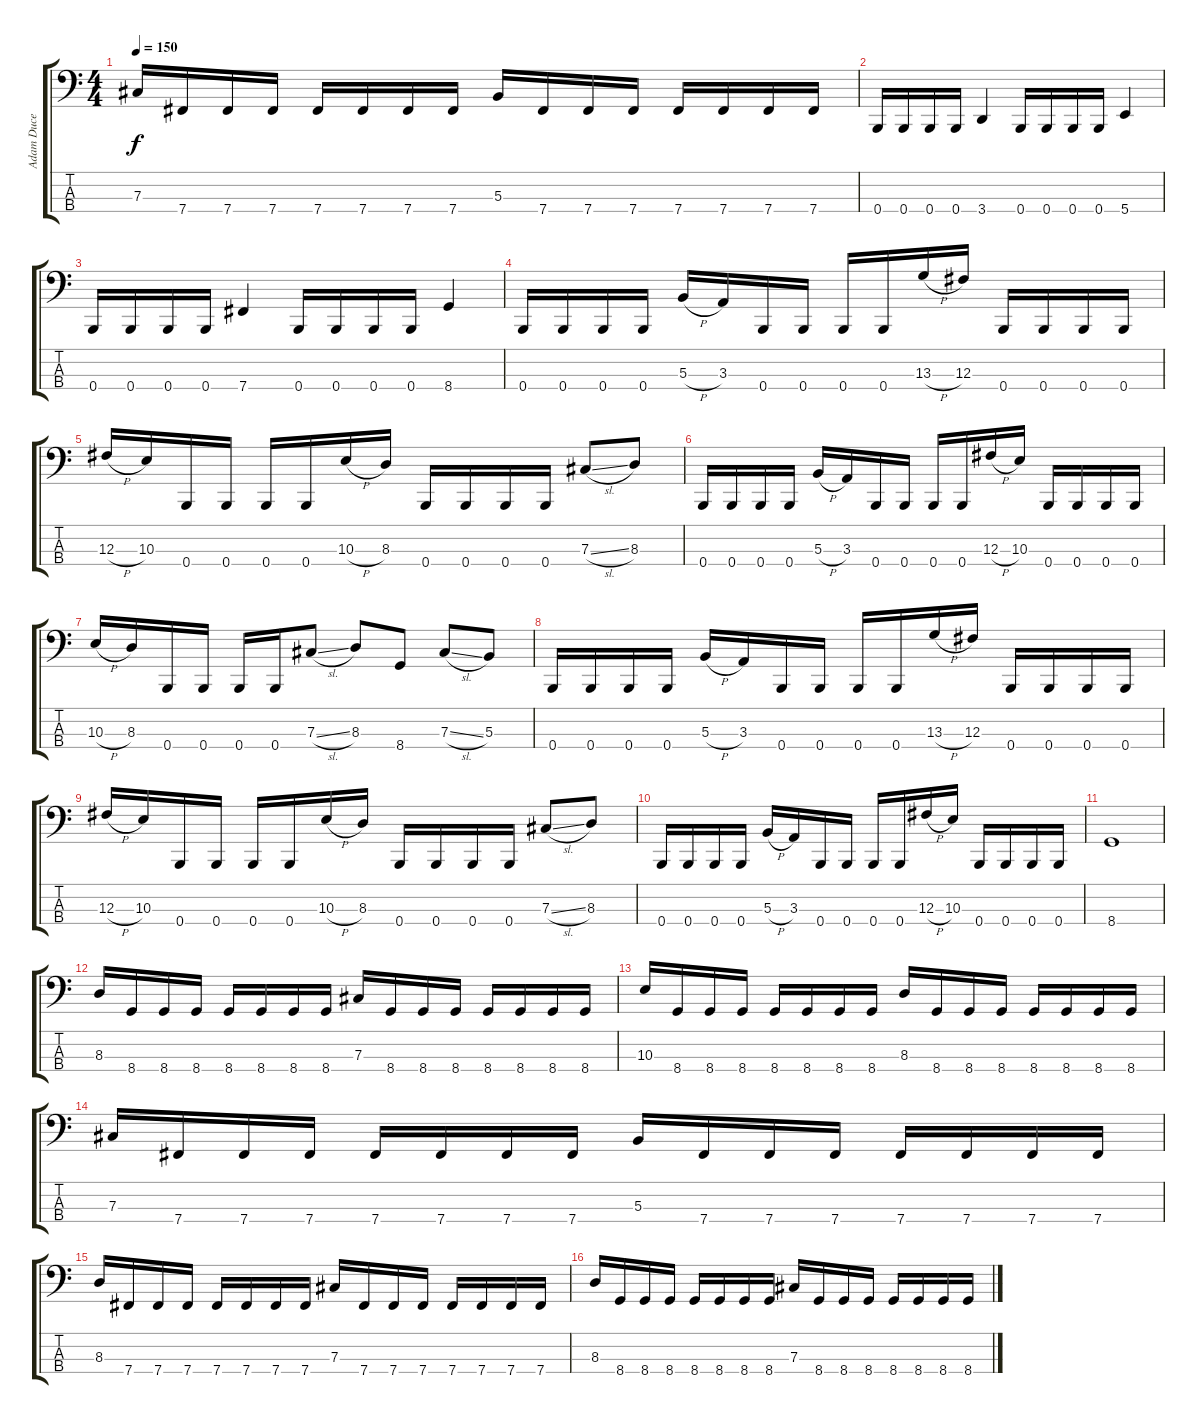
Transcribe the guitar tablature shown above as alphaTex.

\track ("Adam Duce" "Adam Duce") {instrument electricbassfinger}
\staff {score tabs}
\tuning (E2 B1 Gb1 B0) {hide}
\ts (4 4)
\tempo 150
\clef f4
\ks c
7.3.16{dy f} 7.4.16 7.4.16 7.4.16 7.4.16 7.4.16 7.4.16 7.4.16 5.3.16 7.4.16 7.4.16 7.4.16 7.4.16 7.4.16 7.4.16 7.4.16 |
0.4.16 0.4.16 0.4.16 0.4.16 3.4.4 0.4.16 0.4.16 0.4.16 0.4.16 5.4.4 |
0.4.16 0.4.16 0.4.16 0.4.16 7.4.4 0.4.16 0.4.16 0.4.16 0.4.16 8.4.4 |
0.4.16 0.4.16 0.4.16 0.4.16 5.3{h}.16 3.3.16 0.4.16 0.4.16 0.4.16 0.4.16 13.3{h}.16 12.3.16 0.4.16 0.4.16 0.4.16 0.4.16 |
12.3{h}.16 10.3.16 0.4.16 0.4.16 0.4.16 0.4.16 10.3{h}.16 8.3.16 0.4.16 0.4.16 0.4.16 0.4.16 7.3{sl}.8 8.3.8 |
0.4.16 0.4.16 0.4.16 0.4.16 5.3{h}.16 3.3.16 0.4.16 0.4.16 0.4.16 0.4.16 12.3{h}.16 10.3.16 0.4.16 0.4.16 0.4.16 0.4.16 |
10.3{h}.16 8.3.16 0.4.16 0.4.16 0.4.16 0.4.16 7.3{sl}.8 8.3.8 8.4.8 7.3{sl}.8 5.3.8 |
0.4.16 0.4.16 0.4.16 0.4.16 5.3{h}.16 3.3.16 0.4.16 0.4.16 0.4.16 0.4.16 13.3{h}.16 12.3.16 0.4.16 0.4.16 0.4.16 0.4.16 |
12.3{h}.16 10.3.16 0.4.16 0.4.16 0.4.16 0.4.16 10.3{h}.16 8.3.16 0.4.16 0.4.16 0.4.16 0.4.16 7.3{sl}.8 8.3.8 |
0.4.16 0.4.16 0.4.16 0.4.16 5.3{h}.16 3.3.16 0.4.16 0.4.16 0.4.16 0.4.16 12.3{h}.16 10.3.16 0.4.16 0.4.16 0.4.16 0.4.16 |
8.4.1 |
8.3.16 8.4.16 8.4.16 8.4.16 8.4.16 8.4.16 8.4.16 8.4.16 7.3.16 8.4.16 8.4.16 8.4.16 8.4.16 8.4.16 8.4.16 8.4.16 |
10.3.16 8.4.16 8.4.16 8.4.16 8.4.16 8.4.16 8.4.16 8.4.16 8.3.16 8.4.16 8.4.16 8.4.16 8.4.16 8.4.16 8.4.16 8.4.16 |
7.3.16 7.4.16 7.4.16 7.4.16 7.4.16 7.4.16 7.4.16 7.4.16 5.3.16 7.4.16 7.4.16 7.4.16 7.4.16 7.4.16 7.4.16 7.4.16 |
8.3.16 7.4.16 7.4.16 7.4.16 7.4.16 7.4.16 7.4.16 7.4.16 7.3.16 7.4.16 7.4.16 7.4.16 7.4.16 7.4.16 7.4.16 7.4.16 |
8.3.16 8.4.16 8.4.16 8.4.16 8.4.16 8.4.16 8.4.16 8.4.16 7.3.16 8.4.16 8.4.16 8.4.16 8.4.16 8.4.16 8.4.16 8.4.16
